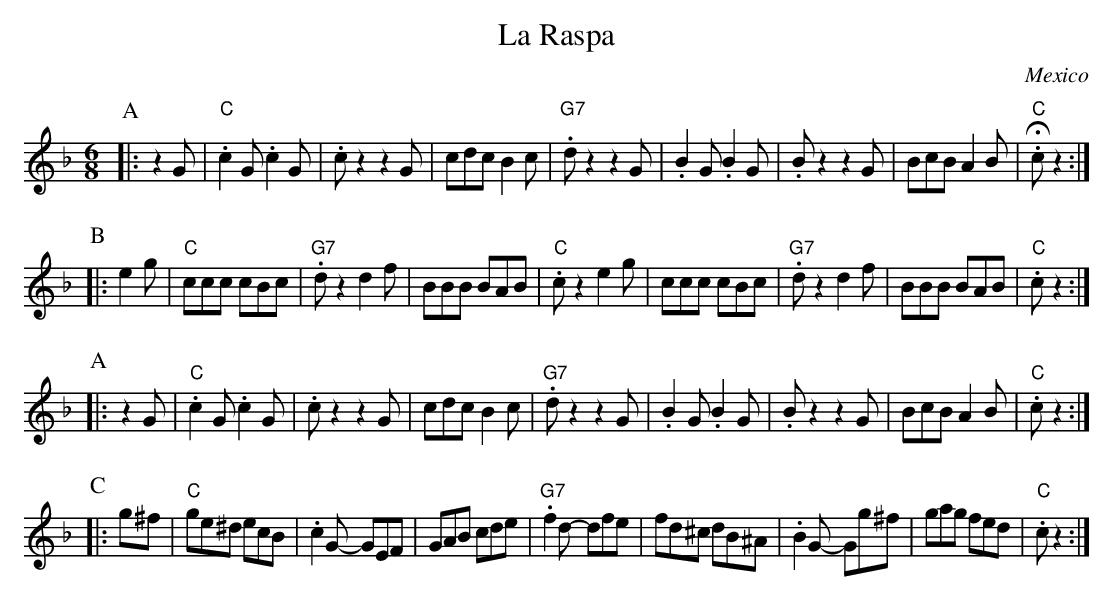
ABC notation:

X:1
T: La Raspa
O: Mexico
M: 6/8
L: 1/8
K: F
P: A
|: z2G | "C".c2G .c2G | .cz2 z2G | cdc B2c | "G7".dz2 z2G | .B2G .B2G |.Bz2 z2G | BcB A2B | "C"H.cz2 :|
P: B
|: e2g | "C"ccc cBc | "G7".dz2 d2f | BBB BAB | "C".cz2 e2g | ccc cBc | "G7".dz2 d2f | BBB BAB | "C".cz2 :|
P: A
|: z2G | "C".c2G .c2G | .cz2 z2G | cdc B2c | "G7".dz2 z2G | .B2G .B2G |.Bz2 z2G | BcB A2B | "C".cz2 :|
P: C
|: g^f | "C"ge^d ecB | .c2G- GEF | GAB cde | "G7".f2d- dfe | fd^c dB^A | .B2G- Gg^f | gag fed | "C".cz2 :|
